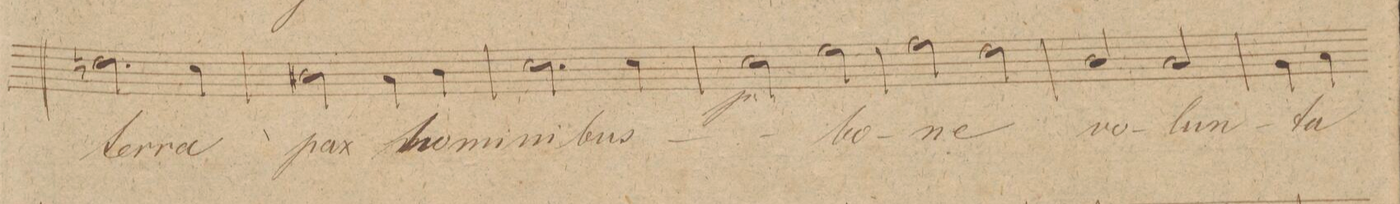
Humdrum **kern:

**kern	**text	**dynam
*I"Basso.	*	*
*clefF4	*	*
*k[f#c#g#]	*	*
*met(c|)	*	*
*M2/2	*	*
2.Fn\	ter-	.
4E\	-ra	.
=25	=25	=25
2D#X\	pax	.
4C#\	ho-	.
4D#\	-mi-	.
=26	=26	=26
2.E\	-ni-	.
4E\	-bus	.
=27	=27	=27
2E\	.	p
2G#\	bo-	.
=28	=28	=28
2A\	-ne	.
2F#\	.	.
=29	=29	=29
2D/	vo-	.
2C#/	-lun	.
=30	=30	=30
4BB\	ta-	.
4C#\	.	.
*-	*-	*-
